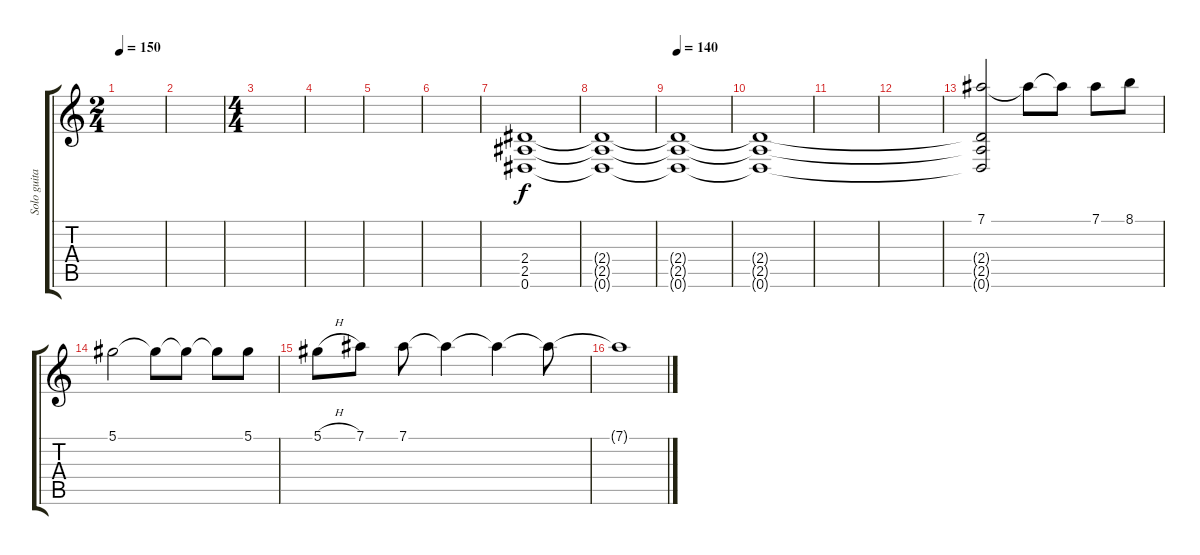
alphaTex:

\track ("Solo guitar " "Solo guita") {instrument overdrivenguitar}
\staff {score tabs}
\tuning (Eb4 Bb3 Gb3 Db3 Ab2 Eb2) {hide}
\ts (2 4)
\tempo 150
\clef g2
\ks c
|
|
\ts (4 4)
|
|
|
|
(2.4 2.5 0.6).1{dy f volume 13 instrument acousticguitarsteel} |
(2.4{t} 2.5{t} 0.6{t}).1 |
\tempo 140
(2.4{t} 2.5{t} 0.6{t}).1 |
(2.4{t} 2.5{t} 0.6{t}).1 |
|
|
(7.1 2.4{t} 2.5{t} 0.6{t}).2 7.1{t}.8 7.1{t}.8 7.1.8 8.1.8 |
5.1.2 5.1{t}.8 5.1{t}.8 5.1{t}.8 5.1.8 |
5.1{h}.8 7.1.8 7.1.8 7.1{t}.4 7.1{t}.4 7.1{t}.8 |
7.1{t}.1
